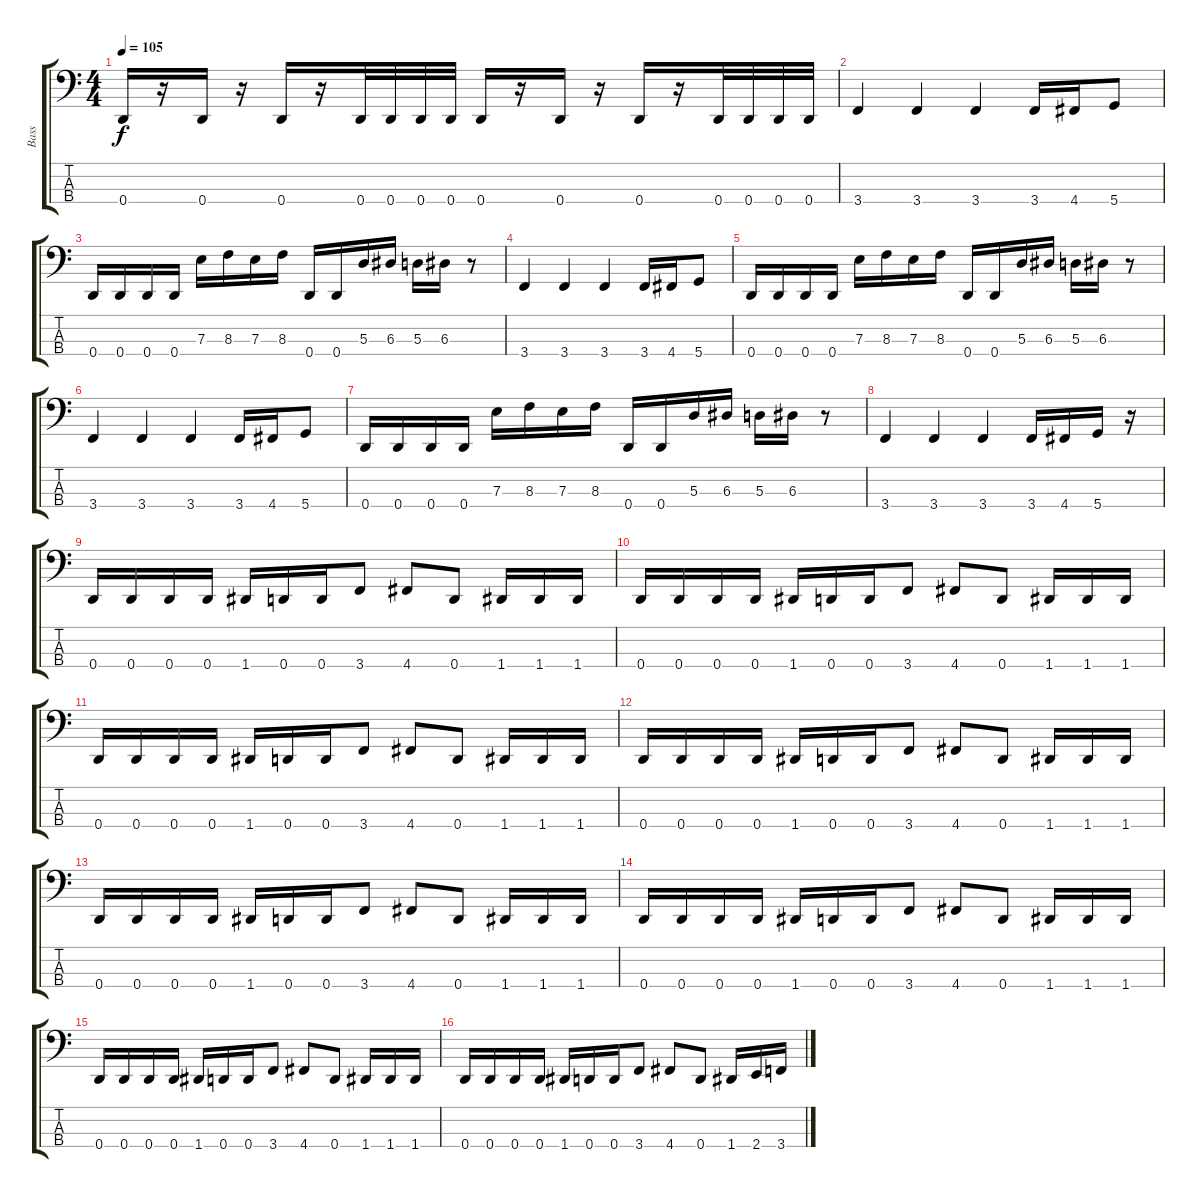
\track ("Bass" "Bass") {instrument electricbassfinger}
\staff {score tabs}
\tuning (G2 D2 A1 D1) {hide}
\ts (4 4)
\tempo 105
\clef f4
\ks c
0.4.16{dy f} r.16 0.4.16 r.16 0.4.16 r.16 0.4.32 0.4.32 0.4.32 0.4.32 0.4.16 r.16 0.4.16 r.16 0.4.16 r.16 0.4.32 0.4.32 0.4.32 0.4.32 |
3.4.4 3.4.4 3.4.4 3.4.16 4.4.16 5.4.8 |
0.4.16 0.4.16 0.4.16 0.4.16 7.3.16 8.3.16 7.3.16 8.3.16 0.4.16 0.4.16 5.3.16 6.3.16 5.3.16 6.3.16 r.8 |
3.4.4 3.4.4 3.4.4 3.4.16 4.4.16 5.4.8 |
0.4.16 0.4.16 0.4.16 0.4.16 7.3.16 8.3.16 7.3.16 8.3.16 0.4.16 0.4.16 5.3.16 6.3.16 5.3.16 6.3.16 r.8 |
3.4.4 3.4.4 3.4.4 3.4.16 4.4.16 5.4.8 |
0.4.16 0.4.16 0.4.16 0.4.16 7.3.16 8.3.16 7.3.16 8.3.16 0.4.16 0.4.16 5.3.16 6.3.16 5.3.16 6.3.16 r.8 |
3.4.4 3.4.4 3.4.4 3.4.16 4.4.16 5.4.16 r.16 |
0.4.16 0.4.16 0.4.16 0.4.16 1.4.16 0.4.16 0.4.16 3.4.8 4.4.8 0.4.8 1.4.16 1.4.16 1.4.16 |
0.4.16 0.4.16 0.4.16 0.4.16 1.4.16 0.4.16 0.4.16 3.4.8 4.4.8 0.4.8 1.4.16 1.4.16 1.4.16 |
0.4.16 0.4.16 0.4.16 0.4.16 1.4.16 0.4.16 0.4.16 3.4.8 4.4.8 0.4.8 1.4.16 1.4.16 1.4.16 |
0.4.16 0.4.16 0.4.16 0.4.16 1.4.16 0.4.16 0.4.16 3.4.8 4.4.8 0.4.8 1.4.16 1.4.16 1.4.16 |
0.4.16 0.4.16 0.4.16 0.4.16 1.4.16 0.4.16 0.4.16 3.4.8 4.4.8 0.4.8 1.4.16 1.4.16 1.4.16 |
0.4.16 0.4.16 0.4.16 0.4.16 1.4.16 0.4.16 0.4.16 3.4.8 4.4.8 0.4.8 1.4.16 1.4.16 1.4.16 |
0.4.16 0.4.16 0.4.16 0.4.16 1.4.16 0.4.16 0.4.16 3.4.8 4.4.8 0.4.8 1.4.16 1.4.16 1.4.16 |
0.4.16 0.4.16 0.4.16 0.4.16 1.4.16 0.4.16 0.4.16 3.4.8 4.4.8 0.4.8 1.4.16 2.4.16 3.4.16
